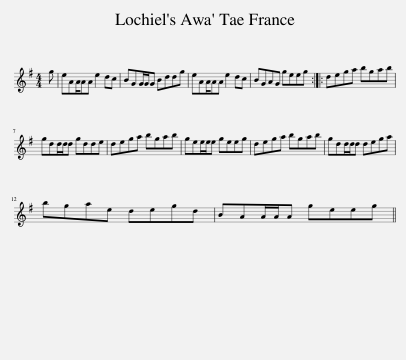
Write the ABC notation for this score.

X:1
L:1/8
M:4/4
I:linebreak $
K:G
V:1 treble
V:1
 g | eAA/AA e2 dc | BGG/G/G Bddg | eAA/AA e2 dc | BGAG geeg :: %5
 dega bgab |$ gdd/d/d gdde | dega bgab | gee/e/e geeg | dega bgab | %10
 gdd/d/d dega |$ bgae degd | BAA/A/A geeg || %13
